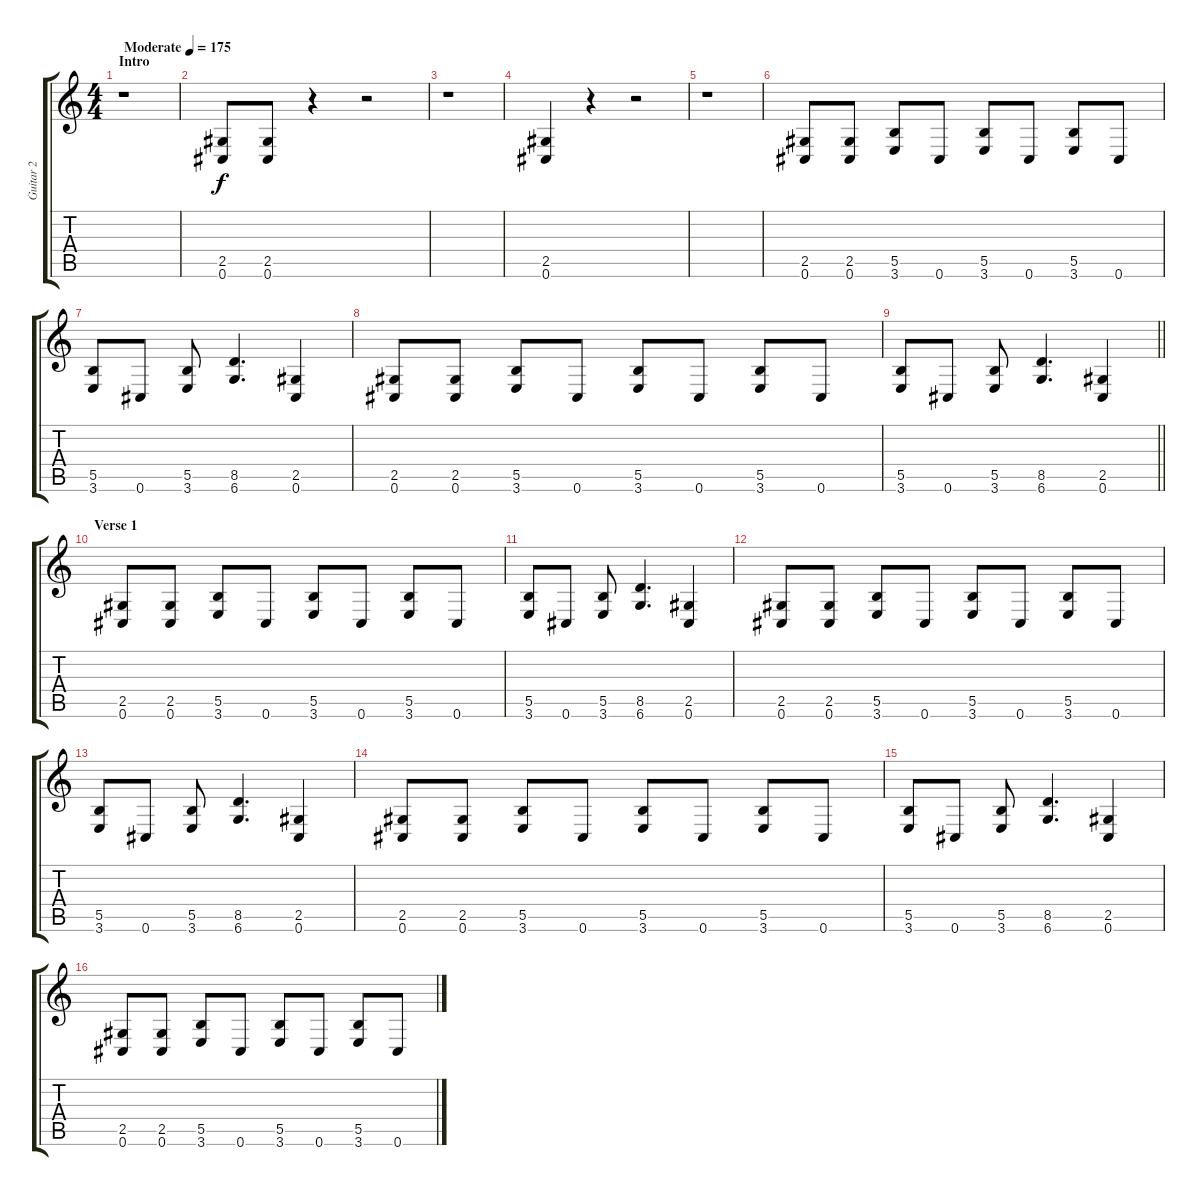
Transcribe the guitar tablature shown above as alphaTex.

\track ("Guitar 2" "Guitar 2") {instrument overdrivenguitar}
\staff {score tabs}
\tuning (Db4 Ab3 E3 B2 Gb2 Db2) {hide}
\ts (4 4)
\section ("" "Intro")
\tempo (175 "Moderate")
\clef g2
\ks c
r.1{dy f instrument overdrivenguitar} |
(2.5 0.6).8 (2.5 0.6).8 r.4 r.2 |
r.1 |
(2.5 0.6).4 r.4 r.2 |
r.1 |
(2.5 0.6).8 (2.5 0.6).8 (5.5 3.6).8 0.6.8 (5.5 3.6).8 0.6.8 (5.5 3.6).8 0.6.8 |
(5.5 3.6).8 0.6.8 (5.5 3.6).8 (8.5 6.6).4{d} (2.5 0.6).4 |
(2.5 0.6).8 (2.5 0.6).8 (5.5 3.6).8 0.6.8 (5.5 3.6).8 0.6.8 (5.5 3.6).8 0.6.8 |
\barLineRight lightlight
(5.5 3.6).8 0.6.8 (5.5 3.6).8 (8.5 6.6).4{d} (2.5 0.6).4 |
\section ("" "Verse 1")
(2.5 0.6).8 (2.5 0.6).8 (5.5 3.6).8 0.6.8 (5.5 3.6).8 0.6.8 (5.5 3.6).8 0.6.8 |
(5.5 3.6).8 0.6.8 (5.5 3.6).8 (8.5 6.6).4{d} (2.5 0.6).4 |
(2.5 0.6).8 (2.5 0.6).8 (5.5 3.6).8 0.6.8 (5.5 3.6).8 0.6.8 (5.5 3.6).8 0.6.8 |
(5.5 3.6).8 0.6.8 (5.5 3.6).8 (8.5 6.6).4{d} (2.5 0.6).4 |
(2.5 0.6).8 (2.5 0.6).8 (5.5 3.6).8 0.6.8 (5.5 3.6).8 0.6.8 (5.5 3.6).8 0.6.8 |
(5.5 3.6).8 0.6.8 (5.5 3.6).8 (8.5 6.6).4{d} (2.5 0.6).4 |
(2.5 0.6).8 (2.5 0.6).8 (5.5 3.6).8 0.6.8 (5.5 3.6).8 0.6.8 (5.5 3.6).8 0.6.8
